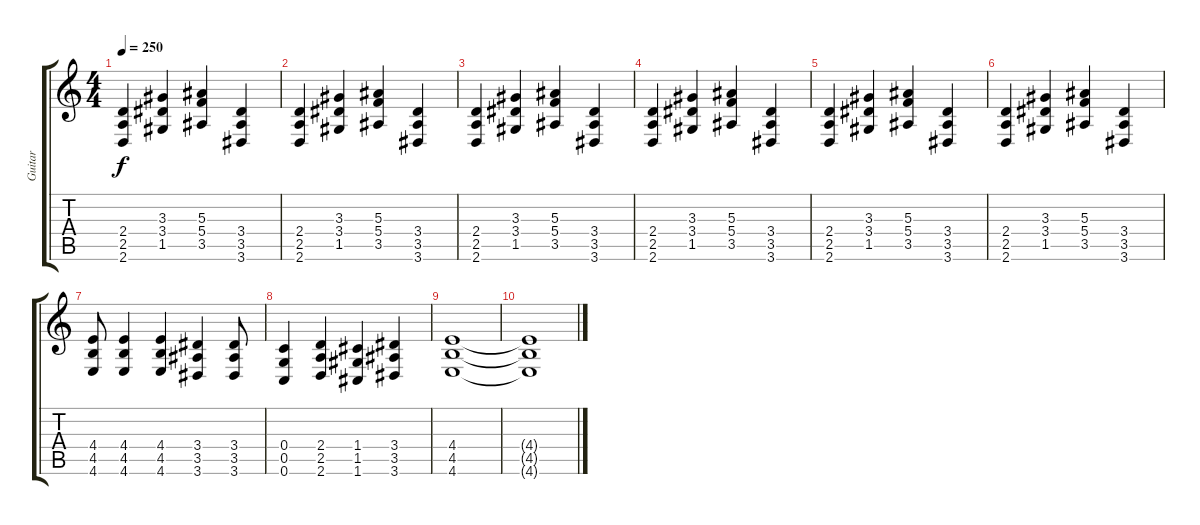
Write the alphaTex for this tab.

\track ("Guitar" "Guitar") {instrument distortionguitar}
\staff {score tabs}
\tuning (D4 A3 F3 C3 G2 C2) {hide}
\ts (4 4)
\tempo 250
\clef g2
\ks c
(2.4 2.5 2.6).4{dy f} (3.3 3.4 1.5).4 (5.3 5.4 3.5).4 (3.4 3.5 3.6).4 |
(2.4 2.5 2.6).4 (3.3 3.4 1.5).4 (5.3 5.4 3.5).4 (3.4 3.5 3.6).4 |
(2.4 2.5 2.6).4 (3.3 3.4 1.5).4 (5.3 5.4 3.5).4 (3.4 3.5 3.6).4 |
(2.4 2.5 2.6).4 (3.3 3.4 1.5).4 (5.3 5.4 3.5).4 (3.4 3.5 3.6).4 |
(2.4 2.5 2.6).4 (3.3 3.4 1.5).4 (5.3 5.4 3.5).4 (3.4 3.5 3.6).4 |
(2.4 2.5 2.6).4 (3.3 3.4 1.5).4 (5.3 5.4 3.5).4 (3.4 3.5 3.6).4 |
(4.4 4.5 4.6).8 (4.4 4.5 4.6).4 (4.4 4.5 4.6).4 (3.4 3.5 3.6).4 (3.4 3.5 3.6).8 |
(0.4 0.5 0.6).4 (2.4 2.5 2.6).4 (1.4 1.5 1.6).4 (3.4 3.5 3.6).4 |
(4.4 4.5 4.6).1 |
(4.4{t} 4.5{t} 4.6{t}).1
